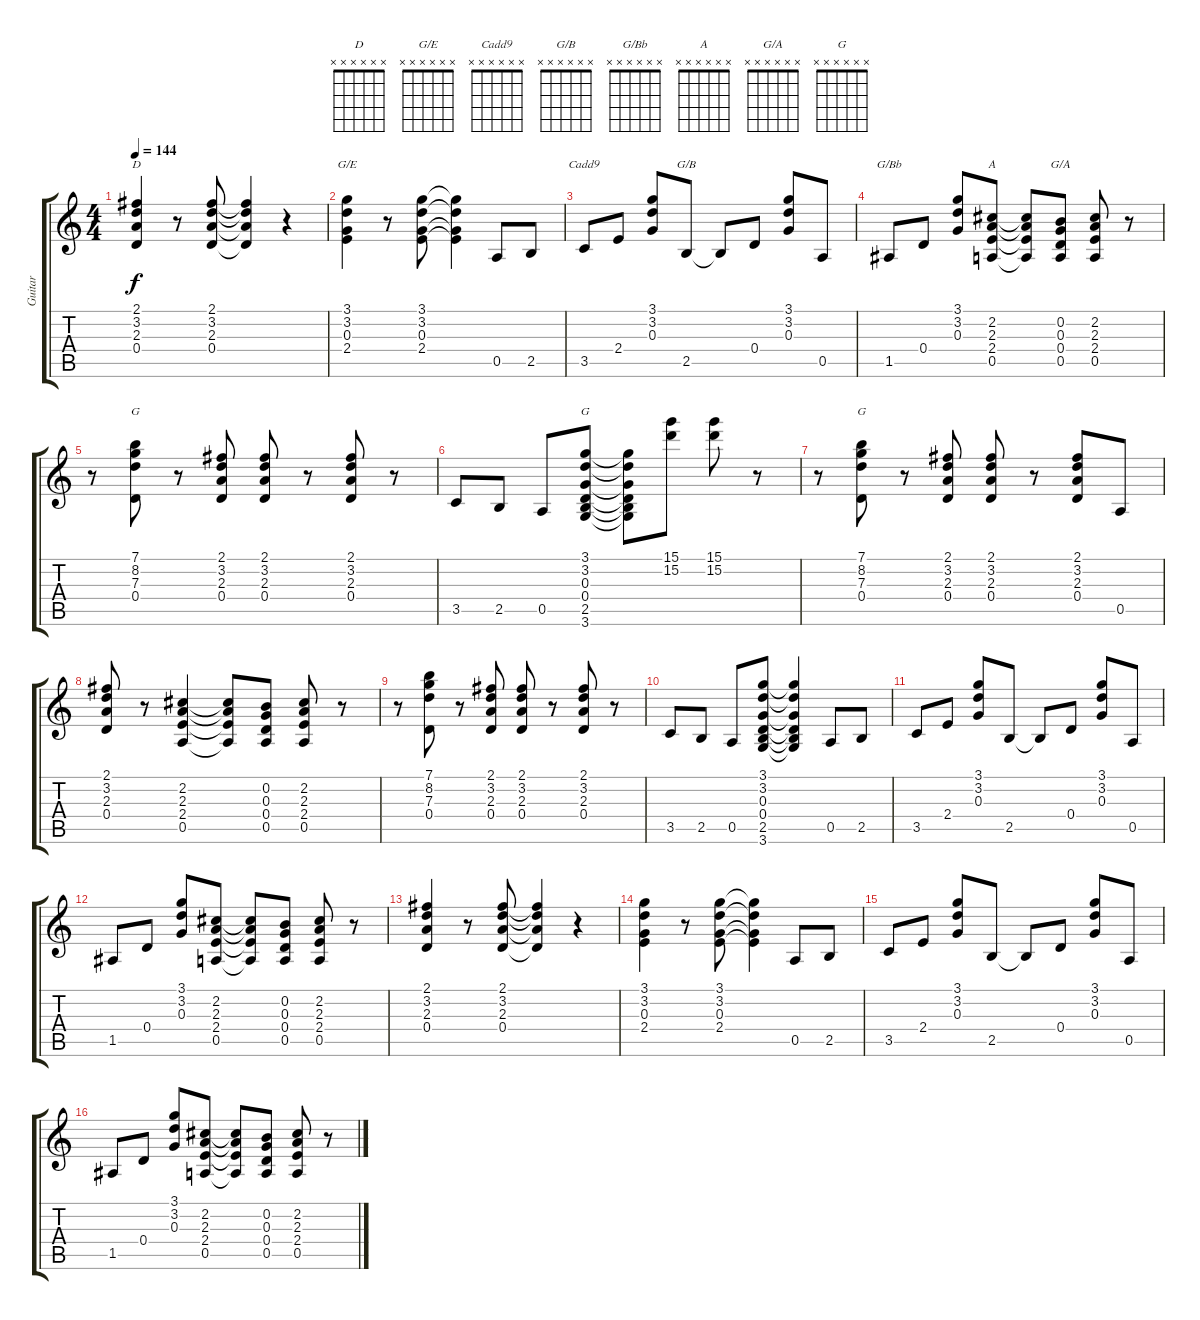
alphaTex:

\track ("Guitar" "Guitar") {instrument distortionguitar}
\staff {score tabs}
\tuning (E4 B3 G3 D3 A2 E2) {hide}
\chord ("D" x x x x x x)
\chord ("G/E" x x x x x x)
\chord ("Cadd9" x x x x x x)
\chord ("G/B" x x x x x x)
\chord ("G/Bb" x x x x x x)
\chord ("A" x x x x x x)
\chord ("G/A" x x x x x x)
\chord ("G" 7 8 7 0 x x) {firstfret 7}
\chord ("G" 3 3 0 0 2 3) {barre 3}
\chord ("G" x x x x x x)
\ts (4 4)
\tempo 144
\clef g2
\ks c
(2.1 3.2 2.3 0.4).4{ch "D" dy f} r.8 (2.1 3.2 2.3 0.4).8 (2.1{t} 3.2{t} 2.3{t} 0.4{t}).4 r.4 |
(3.1 3.2 0.3 2.4).4{ch "G/E"} r.8 (3.1 3.2 0.3 2.4).8 (3.1{t} 3.2{t} 0.3{t} 2.4{t}).4 0.5.8 2.5.8 |
3.5.8{ch "Cadd9"} 2.4.8 (3.1 3.2 0.3).8 2.5.8{ch "G/B"} 2.5{t}.8 0.4.8 (3.1 3.2 0.3).8 0.5.8 |
1.5.8{ch "G/Bb"} 0.4.8 (3.1 3.2 0.3).8 (2.2 2.3 2.4 0.5).8{ch "A"} (2.2{t} 2.3{t} 2.4{t} 0.5{t}).8 (0.2 0.3 0.4 0.5).8{ch "G/A"} (2.2 2.3 2.4 0.5).8 r.8 |
r.8 (7.1 8.2 7.3 0.4).8{ch "G"} r.8 (2.1 3.2 2.3 0.4).8 (2.1 3.2 2.3 0.4).8 r.8 (2.1 3.2 2.3 0.4).8 r.8 |
3.5.8 2.5.8 0.5.8 (3.1 3.2 0.3 0.4 2.5 3.6).8{ch "G"} (3.1{t} 3.2{t} 0.3{t} 0.4{t} 2.5{t} 3.6{t}).8 (15.1 15.2).8 (15.1 15.2).8 r.8 |
r.8 (7.1 8.2 7.3 0.4).8{ch "G"} r.8 (2.1 3.2 2.3 0.4).8 (2.1 3.2 2.3 0.4).8 r.8 (2.1 3.2 2.3 0.4).8 0.5.8 |
(2.1 3.2 2.3 0.4).8 r.8 (2.2 2.3 2.4 0.5).4 (2.2{t} 2.3{t} 2.4{t} 0.5{t}).8 (0.2 0.3 0.4 0.5).8 (2.2 2.3 2.4 0.5).8 r.8 |
r.8 (7.1 8.2 7.3 0.4).8 r.8 (2.1 3.2 2.3 0.4).8 (2.1 3.2 2.3 0.4).8 r.8 (2.1 3.2 2.3 0.4).8 r.8 |
3.5.8 2.5.8 0.5.8 (3.1 3.2 0.3 0.4 2.5 3.6).8 (3.1{t} 3.2{t} 0.3{t} 0.4{t} 2.5{t} 3.6{t}).4 0.5.8 2.5.8 |
3.5.8 2.4.8 (3.1 3.2 0.3).8 2.5.8 2.5{t}.8 0.4.8 (3.1 3.2 0.3).8 0.5.8 |
1.5.8 0.4.8 (3.1 3.2 0.3).8 (2.2 2.3 2.4 0.5).8 (2.2{t} 2.3{t} 2.4{t} 0.5{t}).8 (0.2 0.3 0.4 0.5).8 (2.2 2.3 2.4 0.5).8 r.8 |
(2.1 3.2 2.3 0.4).4 r.8 (2.1 3.2 2.3 0.4).8 (2.1{t} 3.2{t} 2.3{t} 0.4{t}).4 r.4 |
(3.1 3.2 0.3 2.4).4 r.8 (3.1 3.2 0.3 2.4).8 (3.1{t} 3.2{t} 0.3{t} 2.4{t}).4 0.5.8 2.5.8 |
3.5.8 2.4.8 (3.1 3.2 0.3).8 2.5.8 2.5{t}.8 0.4.8 (3.1 3.2 0.3).8 0.5.8 |
1.5.8 0.4.8 (3.1 3.2 0.3).8 (2.2 2.3 2.4 0.5).8 (2.2{t} 2.3{t} 2.4{t} 0.5{t}).8 (0.2 0.3 0.4 0.5).8 (2.2 2.3 2.4 0.5).8 r.8
